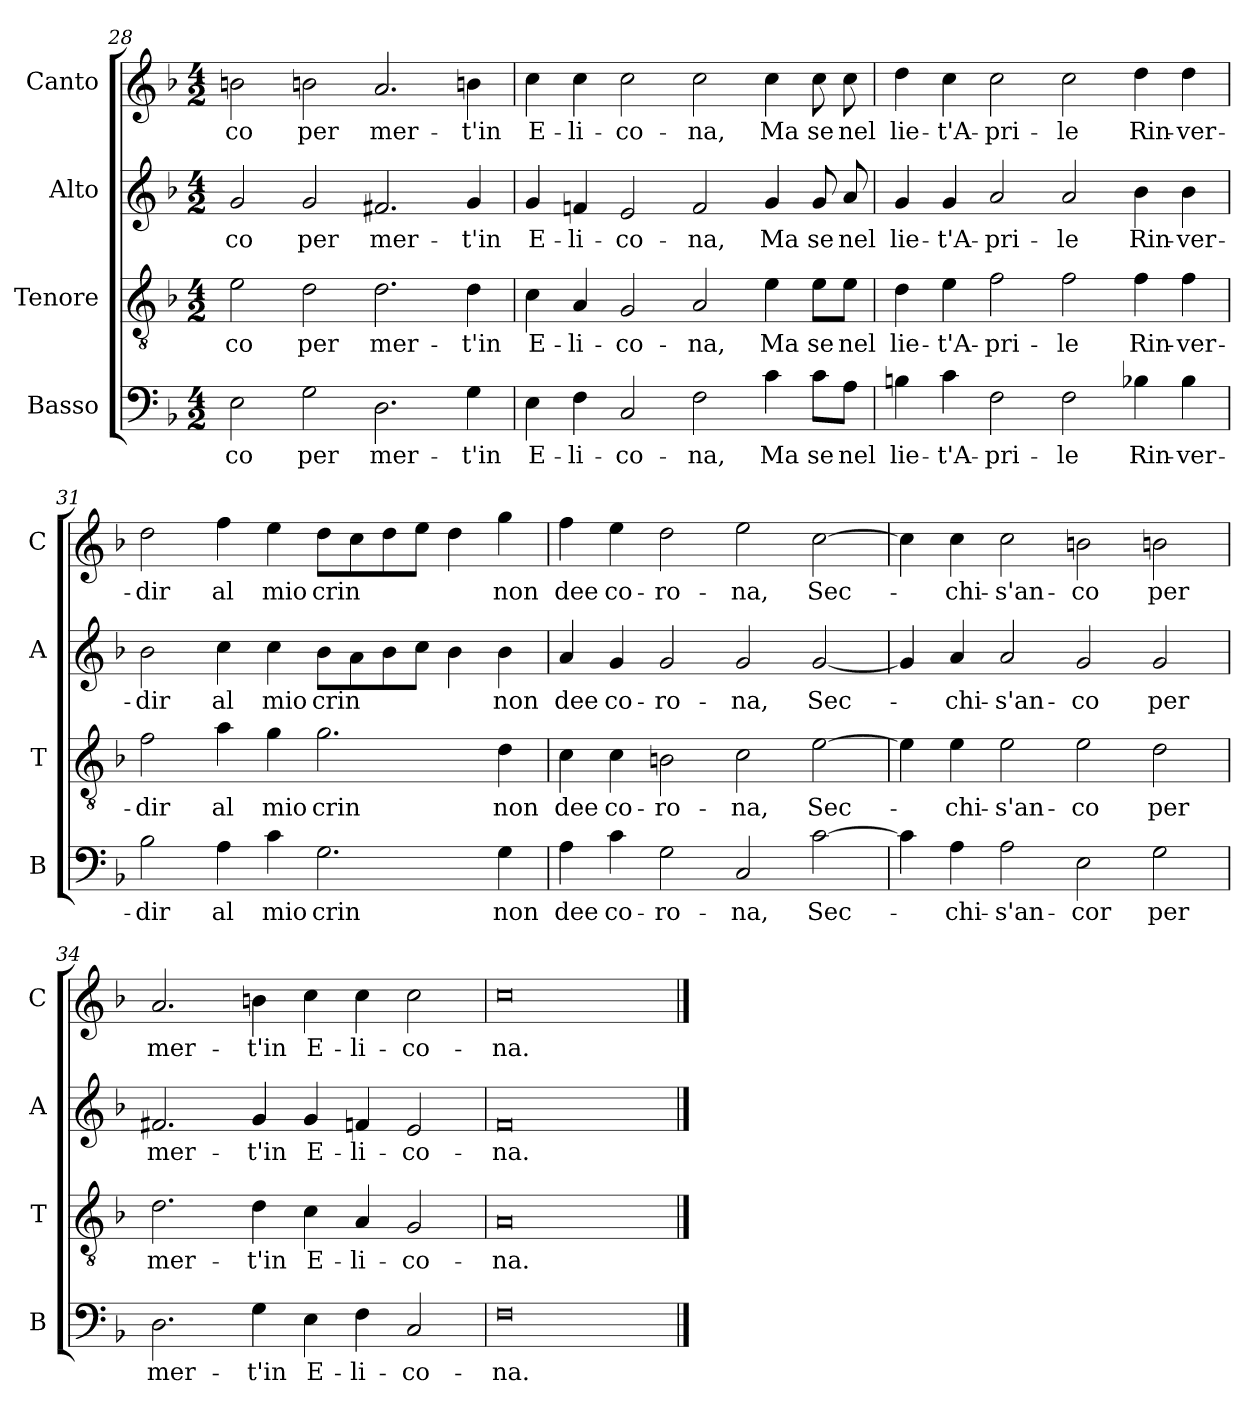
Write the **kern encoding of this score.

**kern	**text	**kern	**text	**kern	**text	**kern	**text
*part4	*part4	*part3	*part3	*part2	*part2	*part1	*part1
*staff4	*staff4	*staff3	*staff3	*staff2	*staff2	*staff1	*staff1
*I"Basso	*	*I"Tenore	*	*I"Alto	*	*I"Canto	*
*I'B	*	*I'T	*	*I'A	*	*I'C	*
*clefF4	*	*clefGv2	*	*clefG2	*	*clefG2	*
*k[b-]	*	*k[b-]	*	*k[b-]	*	*k[b-]	*
*M4/2	*	*M4/2	*	*M4/2	*	*M4/2	*
=28	=28	=28	=28	=28	=28	=28	=28
2E	-co	2e	-co	2g	-co	2bn	-co
2G	per	2d	per	2g	per	2bn	per
2.D	mer-	2.d	mer-	2.f#X	mer-	2.a	mer-
4G	-t'in	4d	-t'in	4g	-t'in	4bn	-t'in
=29	=29	=29	=29	=29	=29	=29	=29
4E	E-	4c	E-	4g	E-	4cc	E-
4F	-li-	4A	-li-	4fn	-li-	4cc	-li-
2C	-co-	2G	-co-	2e	-co-	2cc	-co-
2F	-na,	2A	-na,	2f	-na,	2cc	-na,
4c	Ma	4e	Ma	4g	Ma	4cc	Ma
8c\L	se	8e\L	se	8g	se	8cc	se
8A\J	nel	8e\J	nel	8a	nel	8cc	nel
=30	=30	=30	=30	=30	=30	=30	=30
4Bn	lie-	4d	lie-	4g	lie-	4dd	lie-
4c	-t'A-	4e	-t'A-	4g	-t'A-	4cc	-t'A-
2F	-pri-	2f	-pri-	2a	-pri-	2cc	-pri-
2F	-le	2f	-le	2a	-le	2cc	-le
4B-X	Rin-	4f	Rin-	4b-	Rin-	4dd	Rin-
4B-	-ver-	4f	-ver-	4b-	-ver-	4dd	-ver-
=31	=31	=31	=31	=31	=31	=31	=31
2B-	-dir	2f	-dir	2b-	-dir	2dd	-dir
4A	al	4a	al	4cc	al	4ff	al
4c	mio	4g	mio	4cc	mio	4ee	mio
2.G	crin	2.g	crin	8b-L	crin	8ddL	crin
.	.	.	.	8a	.	8cc	.
.	.	.	.	8b-	.	8dd	.
.	.	.	.	8ccJ	.	8eeJ	.
.	.	.	.	4b-	.	4dd	.
4G	non	4d	non	4b-	non	4gg	non
=32	=32	=32	=32	=32	=32	=32	=32
4A	dee	4c	dee	4a	dee	4ff	dee
4c	co-	4c	co-	4g	co-	4ee	co-
2G	-ro-	2Bn	-ro-	2g	-ro-	2dd	-ro-
2C	-na,	2c	-na,	2g	-na,	2ee	-na,
[2c	Sec-	[2e	Sec-	[2g	Sec-	[2cc	Sec-
=33	=33	=33	=33	=33	=33	=33	=33
4c]	.	4e]	.	4g]	.	4cc]	.
4A	-chi-	4e	-chi-	4a	-chi-	4cc	-chi-
2A	-s'an-	2e	-s'an-	2a	-s'an-	2cc	-s'an-
2E	-cor	2e	-co	2g	-co	2bn	-co
2G	per	2d	per	2g	per	2bn	per
=34	=34	=34	=34	=34	=34	=34	=34
2.D	mer-	2.d	mer-	2.f#X	mer-	2.a	mer-
4G	-t'in	4d	-t'in	4g	-t'in	4bn	-t'in
4E	E-	4c	E-	4g	E-	4cc	E-
4F	-li-	4A	-li-	4fn	-li-	4cc	-li-
2C	-co-	2G	-co-	2e	-co-	2cc	-co-
=35	=35	=35	=35	=35	=35	=35	=35
0F	-na.	0A	-na.	0f	-na.	0cc	-na.
==	==	==	==	==	==	==	==
*-	*-	*-	*-	*-	*-	*-	*-
